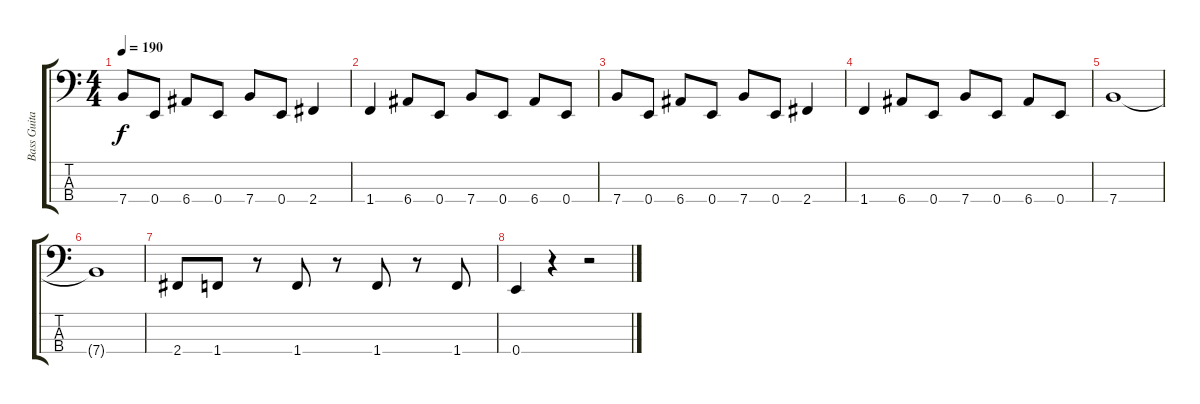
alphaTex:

\track ("Bass Guitar" "Bass Guita") {instrument electricbassfinger}
\staff {score tabs}
\tuning (G2 D2 A1 E1) {hide}
\ts (4 4)
\tempo 190
\clef f4
\ks c
7.4.8{dy f} 0.4.8 6.4.8 0.4.8 7.4.8 0.4.8 2.4.4 |
1.4.4 6.4.8 0.4.8 7.4.8 0.4.8 6.4.8 0.4.8 |
7.4.8 0.4.8 6.4.8 0.4.8 7.4.8 0.4.8 2.4.4 |
1.4.4 6.4.8 0.4.8 7.4.8 0.4.8 6.4.8 0.4.8 |
7.4.1 |
7.4{t}.1 |
2.4.8 1.4.8 r.8 1.4.8 r.8 1.4.8 r.8 1.4.8 |
0.4.4 r.4 r.2
